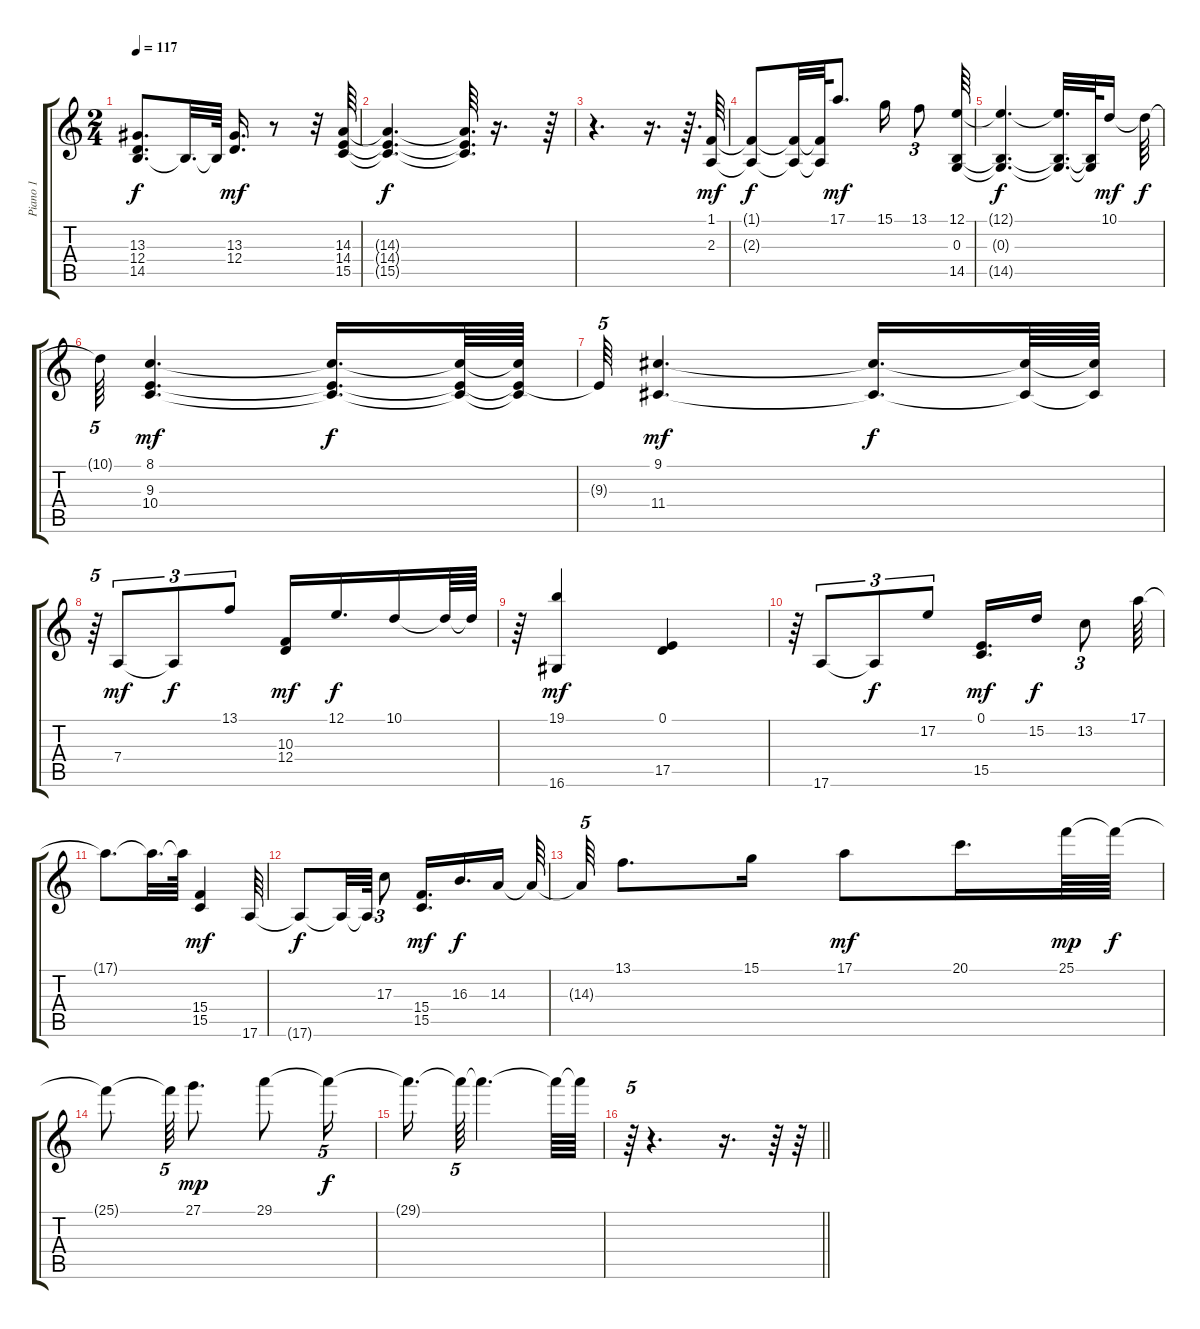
\track ("Piano 1" "Piano 1") {instrument acousticgrandpiano}
\staff {score tabs}
\tuning (E4 B3 G3 D3 A2 E2) {hide}
\ts (2 4)
\tempo 117
\clef g2
\ks c
(13.3{t} 12.4{t} 14.5{t}).8{d dy f} 14.5{t}.32{d} 14.5{t}.64 (13.3 12.4).16{d dy mf} r.8 r.32 (14.3 14.4 15.5).64 |
(14.3{t} 14.4{t} 15.5{t}).4{d dy f} (14.3{t} 14.4{t} 15.5{t}).64{d} r.16{d} r.64 |
r.4{d} r.16{d} r.64{d} (1.1 2.3).64{dy mf} |
(1.1{t} 2.3{t}).8{dy f} (1.1{t} 2.3{t}).32 (1.1{t} 2.3{t}).64 17.1.8{d dy mf} 15.1.16 13.1.8{tu (3 2)} (12.1 0.3 14.5).64 |
(12.1{t} 0.3{t} 14.5{t}).4{d dy f} (12.1{t} 0.3{t} 14.5{t}).32{d} (0.3{t} 14.5{t}).64 10.1.16{dy mf} 10.1{t}.64{dy f} |
10.1{t}.64{tu (5 4)} (8.1 9.3 10.4).4{d dy mf} (8.1{t} 9.3{t} 10.4{t}).16{d dy f} (8.1{t} 9.3{t} 10.4{t}).64 (8.1{t} 9.3{t} 10.4{t}).64 |
9.3{t}.64{tu (5 4)} (9.1 11.4).4{d dy mf} (9.1{t} 11.4{t}).16{d dy f} (9.1{t} 11.4{t}).64 (9.1{t} 11.4{t}).64 |
r.64{tu (5 4)} 7.4.8{tu (3 2) dy mf} 7.4{t}.8{tu (3 2) dy f} 13.1.8{tu (3 2)} (10.3 12.4).16{dy mf} 12.1.16{d dy f} 10.1.16 10.1{t}.64 10.1{t}.64 |
r.64 (19.1 16.6).4{dy mf} (0.1 17.5).4 |
r.64 17.6.8{tu (3 2)} 17.6{t}.8{tu (3 2) dy f} 17.2.8{tu (3 2)} (0.1 15.5).16{d dy mf} 15.2.16{dy f} 13.2.8{tu (3 2)} 17.1.64 |
17.1{t}.8{d} 17.1{t}.32{d} 17.1{t}.64 (15.4 15.5).4{dy mf} 17.6.64 |
17.6{t}.8{dy f} 17.6{t}.32 17.6{t}.64 17.3.8{tu (3 2)} (15.4 15.5).16{d dy mf} 16.3.16{d dy f} 14.3.16 14.3{t}.64 |
14.3{t}.64{tu (5 4)} 13.1.8{d} 15.1.16 17.1.8{dy mf} 20.1.16{d} 25.1.64{dy mp} 25.1{t}.64{dy f} |
25.1{t}.8 25.1{t}.64{tu (5 4)} 27.1.8{d dy mp} 29.1.8 29.1{t}.16{tu (5 4) dy f} |
29.1{t}.16{d} 29.1{t}.64{tu (5 4)} 29.1{t}.4{d} 29.1{t}.64 29.1{t}.64 |
\barLineRight lightlight
r.64{tu (5 4)} r.4{d} r.16{d} r.64 r.64
